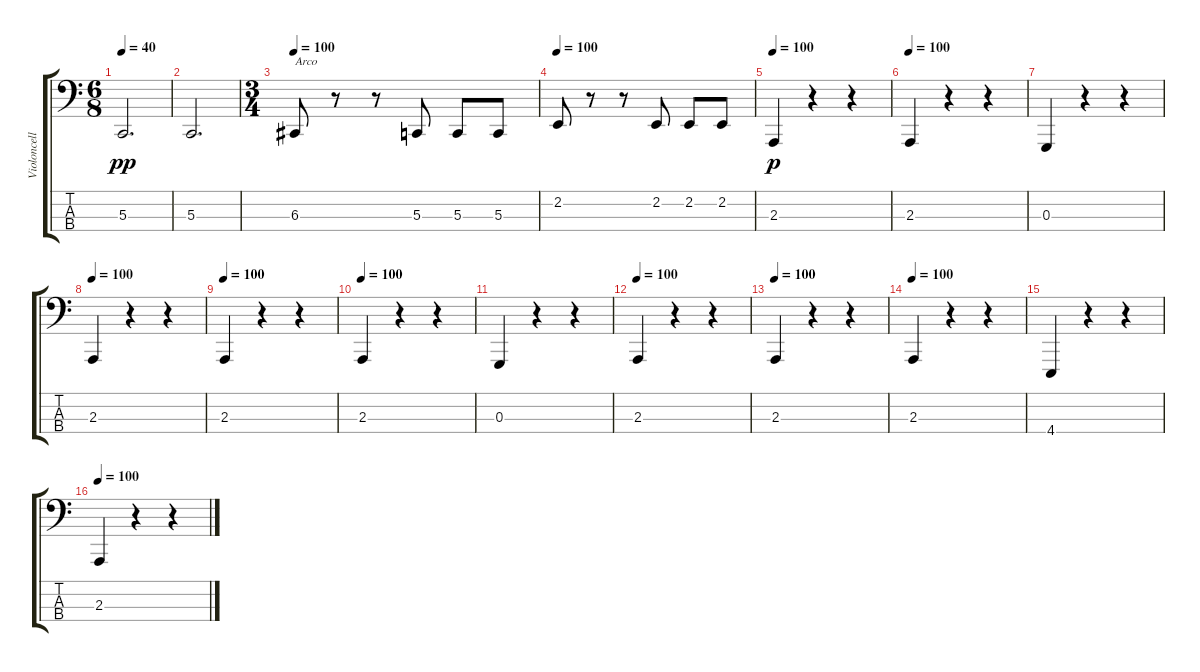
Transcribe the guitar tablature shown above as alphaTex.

\track ("Violoncello" "Violoncell") {instrument cello}
\staff {score tabs}
\tuning (A2 D2 G1 C1) {hide}
\ts (6 8)
\tempo 40
\clef f4
\ks c
5.3.2{d dy pp} |
5.3.2{d} |
\ts (3 4)
\tempo 100
6.3.8{txt "Arco"} r.8 r.8 5.3.8 5.3.8 5.3.8 |
\tempo 100
2.2.8 r.8 r.8 2.2.8 2.2.8 2.2.8 |
\tempo 100
2.3.4{dy p} r.4 r.4 |
\tempo 100
2.3.4 r.4 r.4 |
0.3.4 r.4 r.4 |
\tempo 100
2.3.4 r.4 r.4 |
\tempo 100
2.3.4 r.4 r.4 |
\tempo 100
2.3.4 r.4 r.4 |
0.3.4 r.4 r.4 |
\tempo 100
2.3.4 r.4 r.4 |
\tempo 100
2.3.4 r.4 r.4 |
\tempo 100
2.3.4 r.4 r.4 |
4.4.4 r.4 r.4 |
\tempo 100
2.3.4 r.4 r.4
